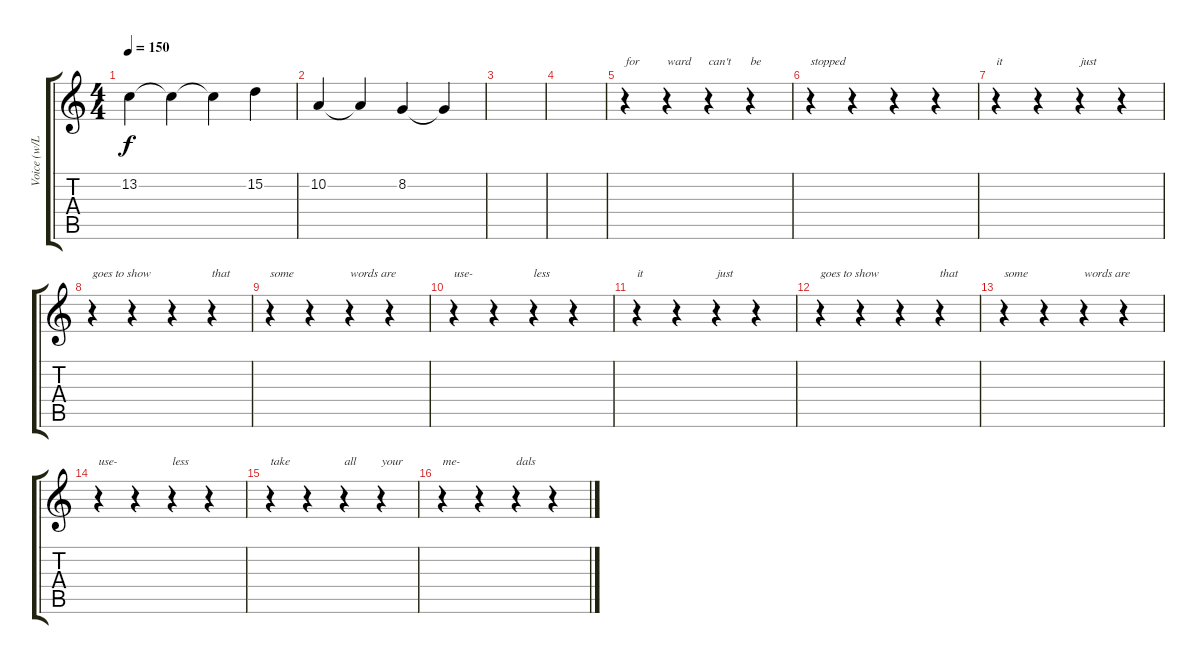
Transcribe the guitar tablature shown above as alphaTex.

\track ("Voice (w/Lyrics)" "Voice (w/L") {instrument sopranosax}
\staff {score tabs}
\tuning (E4 B3 G3 D3 A2 D2) {hide}
\ts (4 4)
\tempo 150
\clef g2
\ks c
13.2.4{dy f} 13.2{t}.4 13.2{t}.4 15.2.4 |
10.2.4 10.2{t}.4 8.2.4 8.2{t}.4 |
|
|
r.4{txt "for"} r.4{txt "ward"} r.4{txt "can't"} r.4{txt "be"} |
r.4{txt "stopped"} r.4 r.4 r.4 |
r.4{txt "it"} r.4 r.4{txt "just"} r.4 |
r.4{txt "goes to show"} r.4 r.4 r.4{txt "that"} |
r.4{txt "some"} r.4 r.4{txt "words are"} r.4 |
r.4{txt "use-"} r.4 r.4{txt "less"} r.4 |
r.4{txt "it"} r.4 r.4{txt "just"} r.4 |
r.4{txt "goes to show"} r.4 r.4 r.4{txt "that"} |
r.4{txt "some"} r.4 r.4{txt "words are"} r.4 |
r.4{txt "use-"} r.4 r.4{txt "less"} r.4 |
r.4{txt "take"} r.4 r.4{txt "all"} r.4{txt "your"} |
r.4{txt "me-"} r.4 r.4{txt "dals"} r.4
